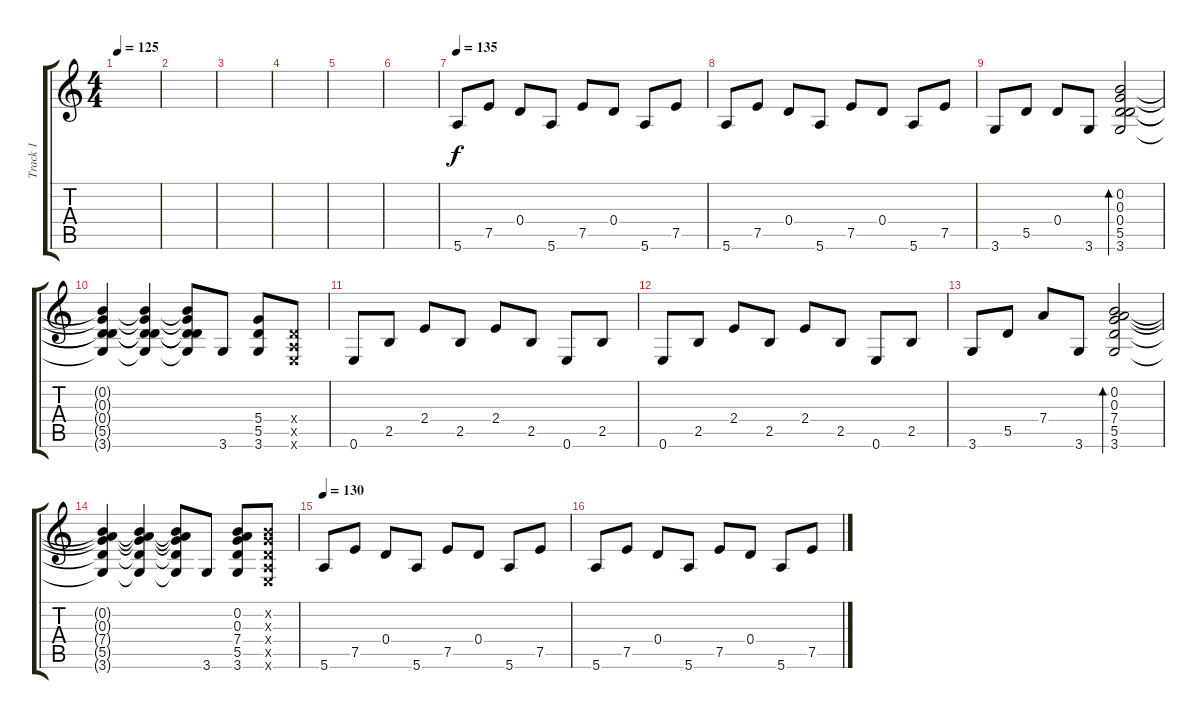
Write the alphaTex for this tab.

\track ("Track 1" "Track 1") {instrument overdrivenguitar}
\staff {score tabs}
\tuning (E4 B3 G3 D3 A2 E2) {hide}
\ts (4 4)
\tempo 125
\clef g2
\ks c
|
|
|
|
|
|
\tempo 135
5.6.8 7.5.8 0.4.8 5.6.8 7.5.8 0.4.8 5.6.8 7.5.8 |
5.6.8 7.5.8 0.4.8 5.6.8 7.5.8 0.4.8 5.6.8 7.5.8 |
3.6.8 5.5.8 0.4.8 3.6.8 (0.2 0.3 0.4 5.5 3.6).2{bd 480} |
(0.2{t} 0.3{t} 0.4{t} 5.5{t} 3.6{t}).4 (0.2{t} 0.3{t} 0.4{t} 5.5{t} 3.6{t}).4 (0.2{t} 0.3{t} 0.4{t} 5.5{t} 3.6{t}).8 3.6.8 (5.4 5.5 3.6).8 (0.4{x} 0.5{x} 0.6{x}).8 |
0.6.8 2.5.8 2.4.8 2.5.8 2.4.8 2.5.8 0.6.8 2.5.8 |
0.6.8 2.5.8 2.4.8 2.5.8 2.4.8 2.5.8 0.6.8 2.5.8 |
3.6.8 5.5.8 7.4.8 3.6.8 (0.2 0.3 7.4 5.5 3.6).2{bd 480} |
(0.2{t} 0.3{t} 7.4{t} 5.5{t} 3.6{t}).4 (0.2{t} 0.3{t} 7.4{t} 5.5{t} 3.6{t}).4 (0.2{t} 0.3{t} 7.4{t} 5.5{t} 3.6{t}).8 3.6.8 (0.2 0.3 7.4 5.5 3.6).8 (0.2{x} 0.3{x} 0.4{x} 0.5{x} 0.6{x}).8 |
\tempo 130
5.6.8 7.5.8 0.4.8 5.6.8 7.5.8 0.4.8 5.6.8 7.5.8 |
5.6.8 7.5.8 0.4.8 5.6.8 7.5.8 0.4.8 5.6.8 7.5.8
